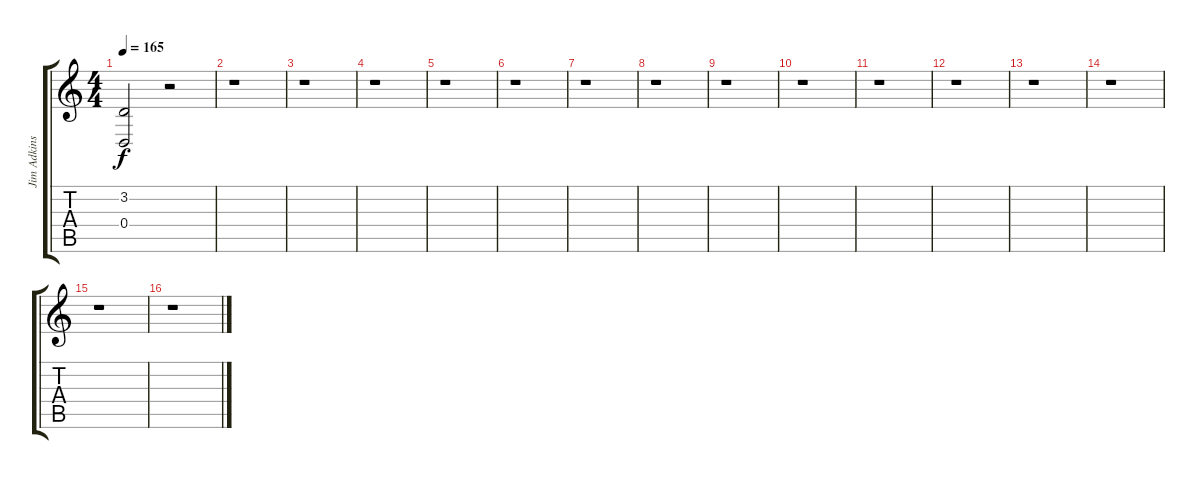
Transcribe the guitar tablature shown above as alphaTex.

\track ("Jim Adkins (Vocals)" "Jim Adkins") {instrument lead6voice}
\staff {score tabs}
\tuning (E4 B3 G3 D3 A2 D2) {hide}
\ts (4 4)
\tempo 165
\clef g2
\ks c
(3.2 0.4).2{dy f} r.2 |
r.1 |
r.1 |
r.1 |
r.1 |
r.1 |
r.1 |
r.1 |
r.1 |
r.1 |
r.1 |
r.1 |
r.1 |
r.1 |
r.1 |
r.1
